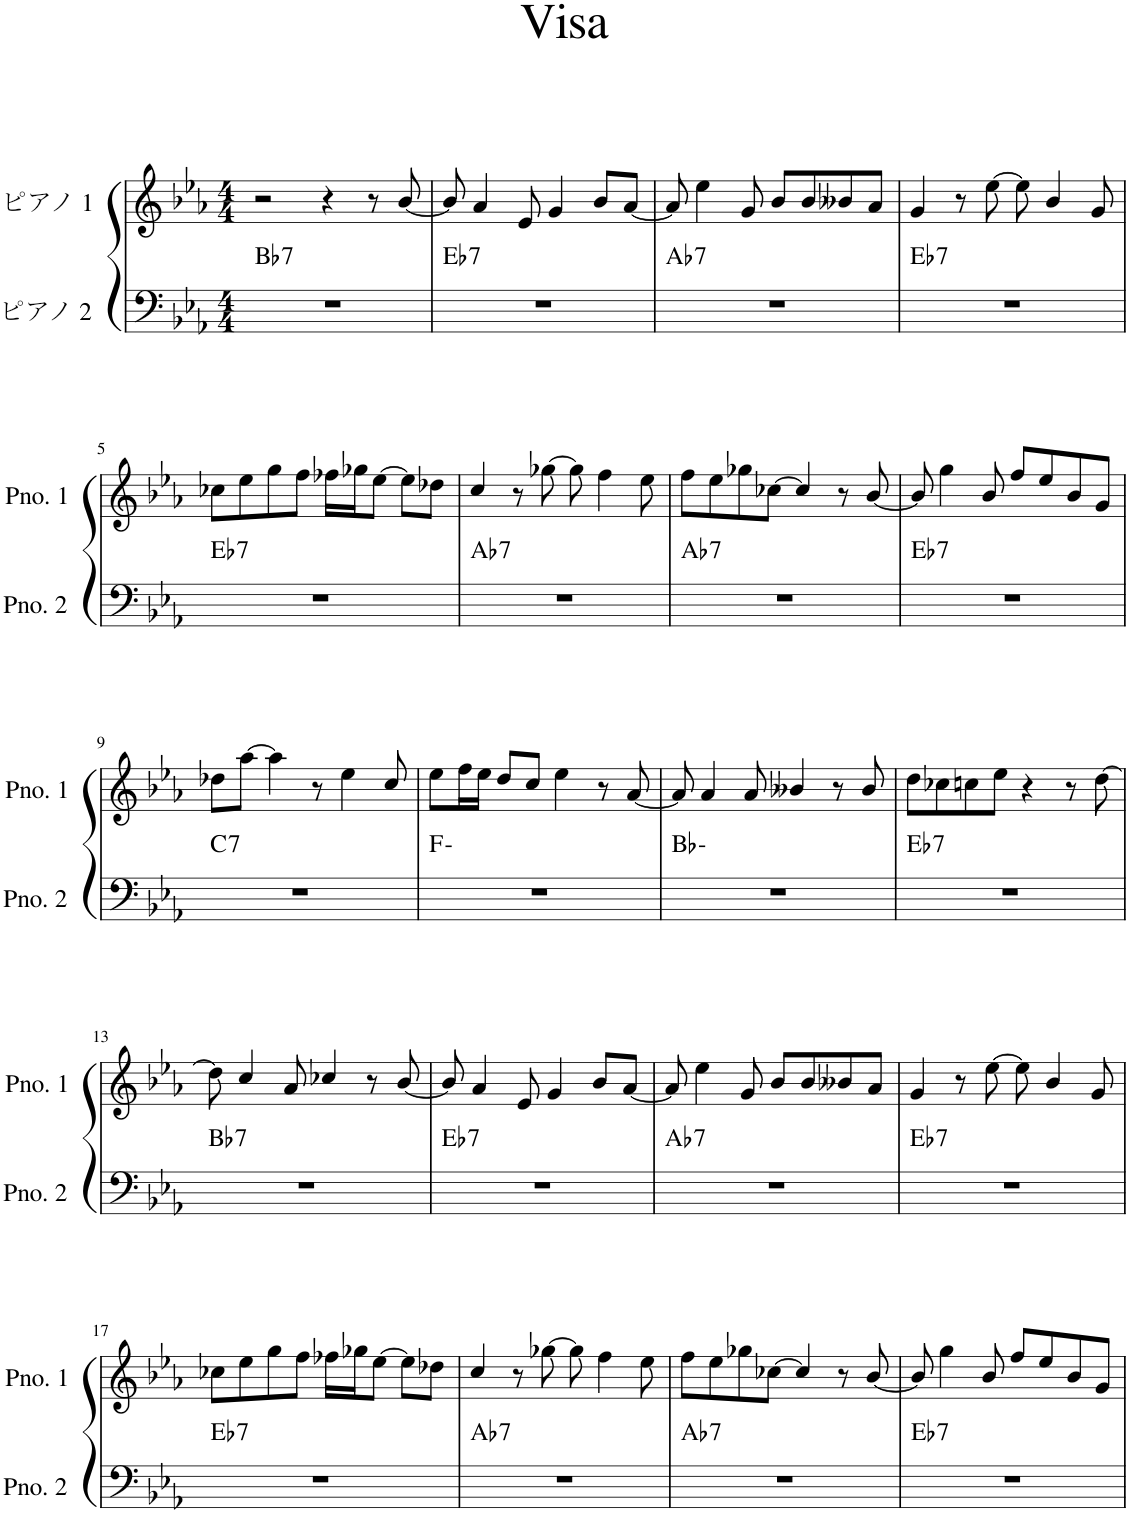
**kern	**harte	**kern
*part2	*part2	*part1
*staff2	*	*staff1
*I"ピアノ 2	*	*I"ピアノ 1
*clefF4	*	*clefG2
*k[b-e-a-]	*	*k[b-e-a-]
*M4/4	*	*M4/4
=1	=1	=1
!	!LO:H:kt=7	!
1r	Bb:7	2r
.	.	4r
.	.	8r
.	.	[8b-/
=2	=2	=2
!	!LO:H:kt=7	!
1r	Eb:7	8b-/]
.	.	4a-/
.	.	8e-/
.	.	4g/
.	.	8b-/L
.	.	[8a-/J
=3	=3	=3
!	!LO:H:kt=7	!
1r	Ab:7	8a-/]
.	.	4ee-\
.	.	8g/
.	.	8b-/L
.	.	8b-/
.	.	8b--X/
.	.	8a-/J
=4	=4	=4
!	!LO:H:kt=7	!
1r	Eb:7	4g/
.	.	8r
.	.	[8ee-\
.	.	8ee-\]
.	.	4b-/
.	.	8g/
!!LO:LB:g=z
=5	=5	=5
!	!LO:H:kt=7	!
1r	Eb:7	8cc-X\L
.	.	8ee-\
.	.	8gg\
.	.	8ff\J
.	.	16ff-X\LL
.	.	16gg-X\J
.	.	[8ee-\J
.	.	8ee-\L]
.	.	8dd-X\J
=6	=6	=6
!	!LO:H:kt=7	!
1r	Ab:7	4cc/
.	.	8r
.	.	[8gg-X\
.	.	8gg-\]
.	.	4ff\
.	.	8ee-\
=7	=7	=7
!	!LO:H:kt=7	!
1r	Ab:7	8ff\L
.	.	8ee-\
.	.	8gg-X\
.	.	[8cc-X\J
.	.	4cc-/]
.	.	8r
.	.	[8b-/
=8	=8	=8
!	!LO:H:kt=7	!
1r	Eb:7	8b-/]
.	.	4gg\
.	.	8b-/
.	.	8ff/L
.	.	8ee-/
.	.	8b-/
.	.	8g/J
!!LO:LB:g=z
=9	=9	=9
!	!LO:H:kt=7	!
1r	C:7	8dd-X\L
.	.	[8aa-\J
.	.	4aa-\]
.	.	8r
.	.	4ee-\
.	.	8cc/
=10	=10	=10
1r	F:min	8ee-\L
.	.	16ff\L
.	.	16ee-\JJ
.	.	8dd/L
.	.	8cc/J
.	.	4ee-\
.	.	8r
.	.	[8a-/
=11	=11	=11
1r	Bb:min	8a-/]
.	.	4a-/
.	.	8a-/
.	.	4b--X/
.	.	8r
.	.	8b--/
=12	=12	=12
!	!LO:H:kt=7	!
1r	Eb:7	8dd\L
.	.	8cc-X\
.	.	8ccn\
.	.	8ee-\J
.	.	4r
.	.	8r
.	.	[8dd\
!!LO:LB:g=z
=13	=13	=13
!	!LO:H:kt=7	!
1r	Bb:7	8dd\]
.	.	4cc/
.	.	8a-/
.	.	4cc-X/
.	.	8r
.	.	[8b-/
=14	=14	=14
!	!LO:H:kt=7	!
1r	Eb:7	8b-/]
.	.	4a-/
.	.	8e-/
.	.	4g/
.	.	8b-/L
.	.	[8a-/J
=15	=15	=15
!	!LO:H:kt=7	!
1r	Ab:7	8a-/]
.	.	4ee-\
.	.	8g/
.	.	8b-/L
.	.	8b-/
.	.	8b--X/
.	.	8a-/J
=16	=16	=16
!	!LO:H:kt=7	!
1r	Eb:7	4g/
.	.	8r
.	.	[8ee-\
.	.	8ee-\]
.	.	4b-/
.	.	8g/
!!LO:LB:g=z
=17	=17	=17
!	!LO:H:kt=7	!
1r	Eb:7	8cc-X\L
.	.	8ee-\
.	.	8gg\
.	.	8ff\J
.	.	16ff-X\LL
.	.	16gg-X\J
.	.	[8ee-\J
.	.	8ee-\L]
.	.	8dd-X\J
=18	=18	=18
!	!LO:H:kt=7	!
1r	Ab:7	4cc/
.	.	8r
.	.	[8gg-X\
.	.	8gg-\]
.	.	4ff\
.	.	8ee-\
=19	=19	=19
!	!LO:H:kt=7	!
1r	Ab:7	8ff\L
.	.	8ee-\
.	.	8gg-X\
.	.	[8cc-X\J
.	.	4cc-/]
.	.	8r
.	.	[8b-/
=20	=20	=20
!	!LO:H:kt=7	!
1r	Eb:7	8b-/]
.	.	4gg\
.	.	8b-/
.	.	8ff/L
.	.	8ee-/
.	.	8b-/
.	.	8g/J
=	=	=
*-	*-	*-
